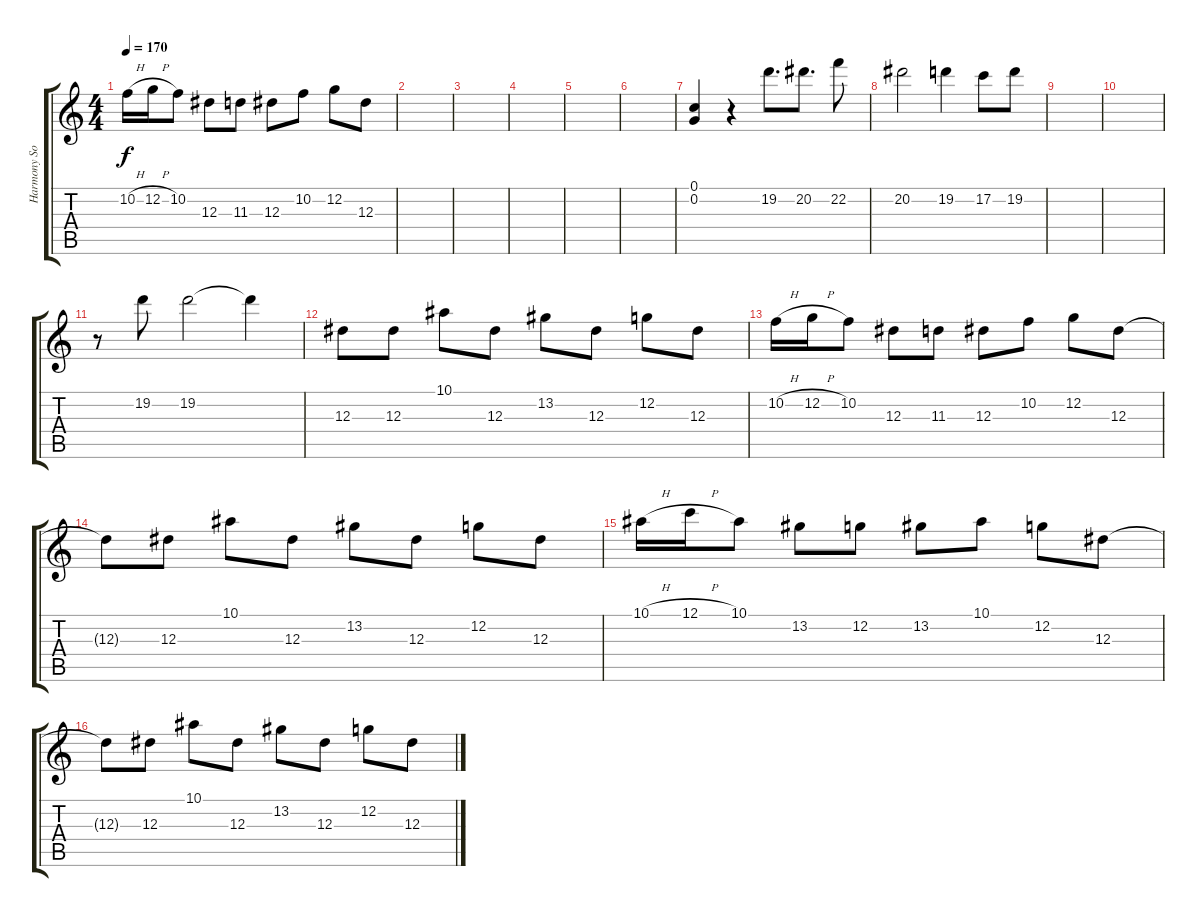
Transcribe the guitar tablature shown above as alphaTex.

\track ("Harmony Solo" "Harmony So") {instrument distortionguitar}
\staff {score tabs}
\tuning (C4 G3 Eb3 Bb2 F2 C2) {hide}
\ts (4 4)
\tempo 170
\clef g2
\ks c
10.2{h}.16{dy f} 12.2{h}.16 10.2.8 12.3.8 11.3.8 12.3.8 10.2.8 12.2.8 12.3.8 |
|
|
|
|
|
(0.1 0.2).4 r.4 19.2.8{d balance 6} 20.2.8{d} 22.2.8 |
20.2.2 19.2.4 17.2.8 19.2.8 |
|
|
r.8 19.2.8 19.2.2 19.2{t}.4 |
12.3.8 12.3.8 10.1.8 12.3.8 13.2.8 12.3.8 12.2.8 12.3.8 |
10.2{h}.16 12.2{h}.16 10.2.8 12.3.8 11.3.8 12.3.8 10.2.8 12.2.8 12.3.8 |
12.3{t}.8 12.3.8 10.1.8 12.3.8 13.2.8 12.3.8 12.2.8 12.3.8 |
10.1{h}.16 12.1{h}.16 10.1.8 13.2.8 12.2.8 13.2.8 10.1.8 12.2.8 12.3.8 |
12.3{t}.8 12.3.8 10.1.8 12.3.8 13.2.8 12.3.8 12.2.8 12.3.8
